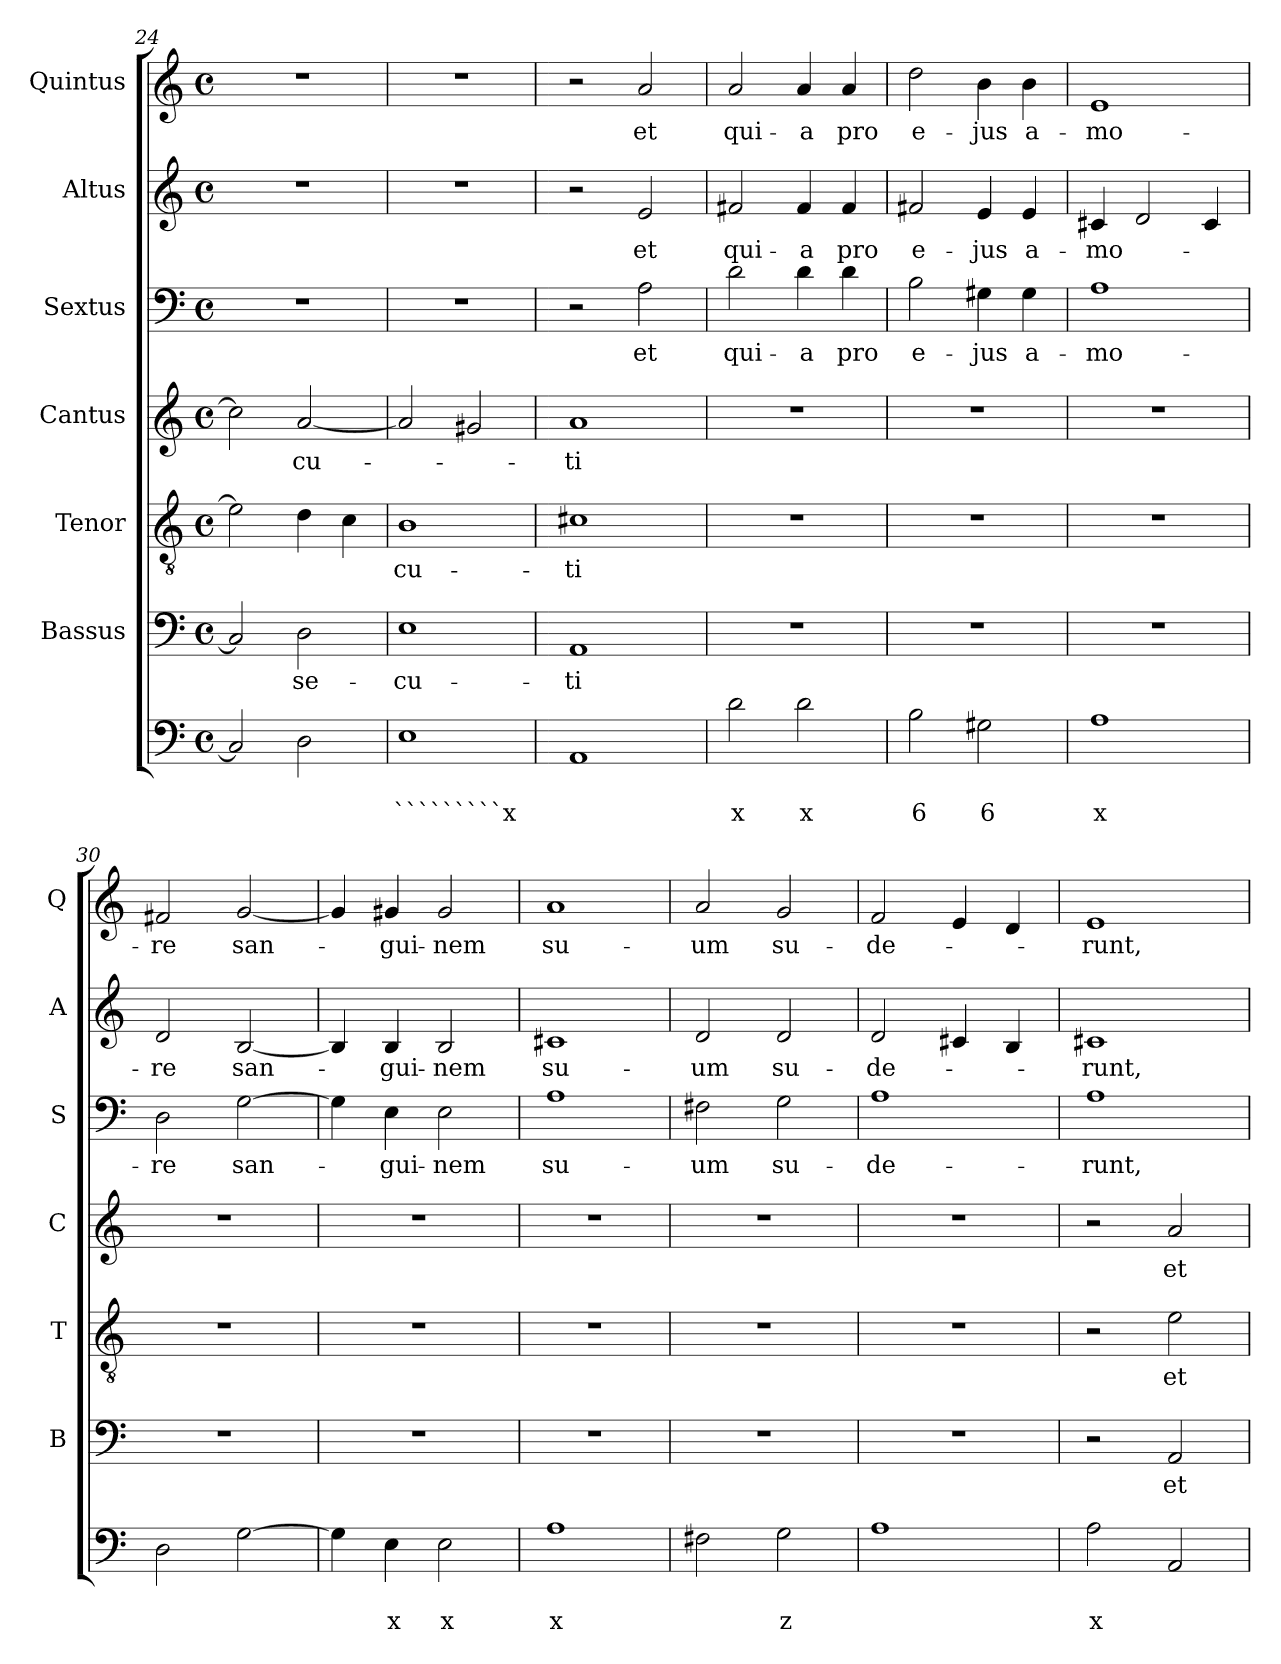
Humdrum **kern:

**kern	**text	**text	**kern	**text	**kern	**text	**kern	**text	**kern	**text	**kern	**text	**kern	**text
*part7	*part7	*part7	*part6	*part6	*part5	*part5	*part4	*part4	*part3	*part3	*part2	*part2	*part1	*part1
*staff7	*staff7	*staff7	*staff6	*staff6	*staff5	*staff5	*staff4	*staff4	*staff3	*staff3	*staff2	*staff2	*staff1	*staff1
*	*	*	*I"Bassus	*	*I"Tenor	*	*I"Cantus	*	*I"Sextus	*	*I"Altus	*	*I"Quintus	*
*	*	*	*I'B	*	*I'T	*	*I'C	*	*I'S	*	*I'A	*	*I'Q	*
*clefF4	*	*	*clefF4	*	*clefGv2	*	*clefG2	*	*clefF4	*	*clefG2	*	*clefG2	*
*k[]	*	*	*k[]	*	*k[]	*	*k[]	*	*k[]	*	*k[]	*	*k[]	*
*C:	*	*	*C:	*	*C:	*	*C:	*	*C:	*	*C:	*	*C:	*
*M4/4	*	*	*M4/4	*	*M4/4	*	*M4/4	*	*M4/4	*	*M4/4	*	*M4/4	*
*met(c)	*	*	*met(c)	*	*met(c)	*	*met(c)	*	*met(c)	*	*met(c)	*	*met(c)	*
=24	=24	=24	=24	=24	=24	=24	=24	=24	=24	=24	=24	=24	=24	=24
2C/]	.	.	2C/]	.	2e\]	.	2cc\]	.	1r	.	1r	.	1r	.
!	!	!	!	!LO:LY:b	!	!	!	!LO:LY:b	!	!	!	!	!	!
2D\	.	.	2D\	se-	4d\	.	[2a/	-cu-	.	.	.	.	.	.
.	.	.	.	.	4c\	.	.	.	.	.	.	.	.	.
=25	=25	=25	=25	=25	=25	=25	=25	=25	=25	=25	=25	=25	=25	=25
!	!	!LO:LY:b	!	!LO:LY:b	!	!LO:LY:b	!	!	!	!	!	!	!	!
1E	.	`````````x	1E	-cu-	1B	-cu-	2a/]	.	1r	.	1r	.	1r	.
.	.	.	.	.	.	.	2g#X/	.	.	.	.	.	.	.
=26	=26	=26	=26	=26	=26	=26	=26	=26	=26	=26	=26	=26	=26	=26
!	!	!	!	!LO:LY:b	!	!LO:LY:b	!	!LO:LY:b	!	!	!	!	!	!
1AA	.	.	1AA	-ti	1c#X	-ti	1a	-ti	2r	.	2r	.	2r	.
!	!	!	!	!	!	!	!	!	!	!LO:LY:b	!	!LO:LY:b	!	!LO:LY:b
.	.	.	.	.	.	.	.	.	2A\	et	2e/	et	2a/	et
=27	=27	=27	=27	=27	=27	=27	=27	=27	=27	=27	=27	=27	=27	=27
!	!	!LO:LY:b	!	!	!	!	!	!	!	!LO:LY:b	!	!LO:LY:b	!	!LO:LY:b
2d\	.	x	1r	.	1r	.	1r	.	2d\	qui-	2f#X/	qui-	2a/	qui-
!	!	!LO:LY:b	!	!	!	!	!	!	!	!LO:LY:b	!	!LO:LY:b	!	!LO:LY:b
2d\	.	x	.	.	.	.	.	.	4d\	-a	4f#/	-a	4a/	-a
!	!	!	!	!	!	!	!	!	!	!LO:LY:b	!	!LO:LY:b	!	!LO:LY:b
.	.	.	.	.	.	.	.	.	4d\	pro	4f#/	pro	4a/	pro
=28	=28	=28	=28	=28	=28	=28	=28	=28	=28	=28	=28	=28	=28	=28
!	!	!LO:LY:b	!	!	!	!	!	!	!	!LO:LY:b	!	!LO:LY:b	!	!LO:LY:b
2B\	.	6	1r	.	1r	.	1r	.	2B\	e-	2f#X/	e-	2dd\	e-
!	!	!LO:LY:b	!	!	!	!	!	!	!	!LO:LY:b	!	!LO:LY:b	!	!LO:LY:b
2G#X\	.	6	.	.	.	.	.	.	4G#X\	-jus	4e/	-jus	4b\	-jus
!	!	!	!	!	!	!	!	!	!	!LO:LY:b	!	!LO:LY:b	!	!LO:LY:b
.	.	.	.	.	.	.	.	.	4G#\	a-	4e/	a-	4b\	a-
!!LO:PB:g=z
=29	=29	=29	=29	=29	=29	=29	=29	=29	=29	=29	=29	=29	=29	=29
!	!	!LO:LY:b	!	!	!	!	!	!	!	!LO:LY:b	!	!LO:LY:b	!	!LO:LY:b
1A	.	x	1r	.	1r	.	1r	.	1A	-mo-	4c#X/	-mo-	1e	-mo-
.	.	.	.	.	.	.	.	.	.	.	2d/	.	.	.
.	.	.	.	.	.	.	.	.	.	.	4c#/	.	.	.
=30	=30	=30	=30	=30	=30	=30	=30	=30	=30	=30	=30	=30	=30	=30
!	!	!	!	!	!	!	!	!	!	!LO:LY:b	!	!LO:LY:b	!	!LO:LY:b
2D\	.	.	1r	.	1r	.	1r	.	2D\	-re	2d/	-re	2f#X/	-re
!	!	!	!	!	!	!	!	!	!	!LO:LY:b	!	!LO:LY:b	!	!LO:LY:b
[2G\	.	.	.	.	.	.	.	.	[2G\	san-	[2B/	san-	[2g/	san-
=31	=31	=31	=31	=31	=31	=31	=31	=31	=31	=31	=31	=31	=31	=31
4G\]	.	.	1r	.	1r	.	1r	.	4G\]	.	4B/]	.	4g/]	.
!	!	!LO:LY:b	!	!	!	!	!	!	!	!LO:LY:b	!	!LO:LY:b	!	!LO:LY:b
4E\	.	x	.	.	.	.	.	.	4E\	-gui-	4B/	-gui-	4g#X/	-gui-
!	!	!LO:LY:b	!	!	!	!	!	!	!	!LO:LY:b	!	!LO:LY:b	!	!LO:LY:b
2E\	.	x	.	.	.	.	.	.	2E\	-nem	2B/	-nem	2g#/	-nem
=32	=32	=32	=32	=32	=32	=32	=32	=32	=32	=32	=32	=32	=32	=32
!	!	!LO:LY:b	!	!	!	!	!	!	!	!LO:LY:b	!	!LO:LY:b	!	!LO:LY:b
1A	.	x	1r	.	1r	.	1r	.	1A	su-	1c#X	su-	1a	su-
=33	=33	=33	=33	=33	=33	=33	=33	=33	=33	=33	=33	=33	=33	=33
!	!	!	!	!	!	!	!	!	!	!LO:LY:b	!	!LO:LY:b	!	!LO:LY:b
2F#X\	.	.	1r	.	1r	.	1r	.	2F#X\	-um	2d/	-um	2a/	-um
!	!	!LO:LY:b	!	!	!	!	!	!	!	!LO:LY:b	!	!LO:LY:b	!	!LO:LY:b
2G\	.	z	.	.	.	.	.	.	2G\	su-	2d/	su-	2g/	su-
=34	=34	=34	=34	=34	=34	=34	=34	=34	=34	=34	=34	=34	=34	=34
!	!	!	!	!	!	!	!	!	!	!LO:LY:b	!	!LO:LY:b	!	!LO:LY:b
1A	.	.	1r	.	1r	.	1r	.	1A	-de-	2d/	-de-	2f/	-de-
.	.	.	.	.	.	.	.	.	.	.	4c#X/	.	4e/	.
.	.	.	.	.	.	.	.	.	.	.	4B/	.	4d/	.
=35	=35	=35	=35	=35	=35	=35	=35	=35	=35	=35	=35	=35	=35	=35
!	!	!LO:LY:b	!	!	!	!	!	!	!	!LO:LY:b	!	!LO:LY:b	!	!LO:LY:b
2A\	.	x	2r	.	2r	.	2r	.	1A	-runt,	1c#X	-runt,	1e	-runt,
!	!	!	!	!LO:LY:b	!	!LO:LY:b	!	!LO:LY:b	!	!	!	!	!	!
2AA/	.	.	2AA/	et	2e\	et	2a/	et	.	.	.	.	.	.
=	=	=	=	=	=	=	=	=	=	=	=	=	=	=
*-	*-	*-	*-	*-	*-	*-	*-	*-	*-	*-	*-	*-	*-	*-
